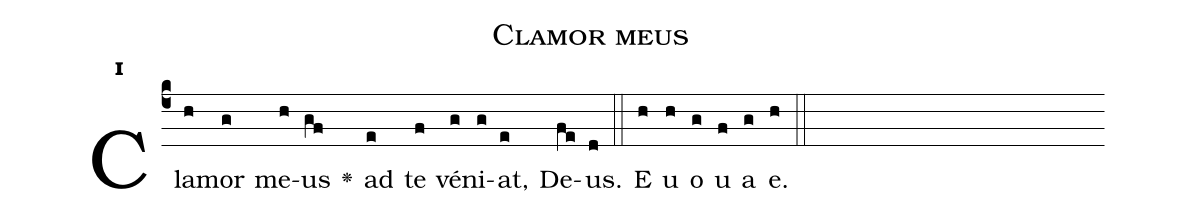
name:Clamor meus;
office-part:Antiphona;
mode:1;
%%
initial-style: 1;
name: Clamor meus;
book: Psalterium currens, p. 163;
occasion: Psalterium Hebdomada IV Feria III;
office-part: Officium Lectionis Ant 1;
user-notes: ;
commentary: ;
annotation: 1a;
centering-scheme: english;
fontsize: 12;
font: OFLSortsMillGoudy;
height: 11;
width: 4.5;
%%
(c4)Cla(h)mor(g) me(h)us(gf) <v>\greheightstar</v>() ad(e) te(f) vé(g)ni(g)at,(e) De(fe)us.(d) (::)
E(h) u(h) o(g) u(f) a(g) e.(h) (::)
